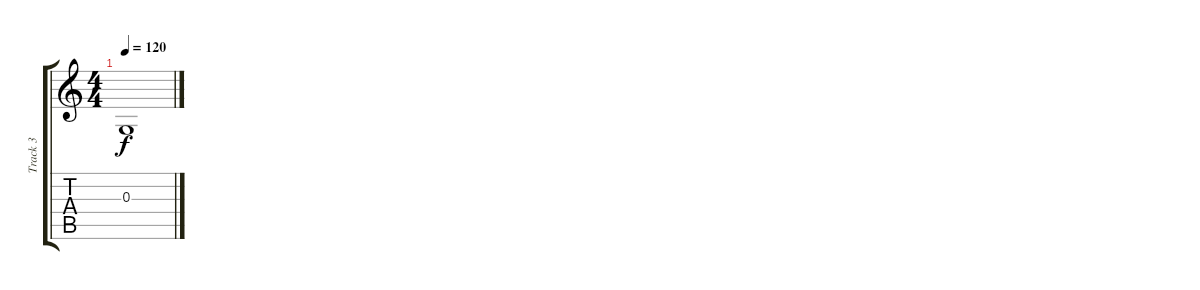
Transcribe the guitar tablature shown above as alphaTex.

\track ("Track 3" "Track 3") {instrument violin}
\staff {score tabs}
\tuning (E4 B3 G3 D3 A2 E2) {hide}
\ts (4 4)
\tempo 120
\clef g2
\ks c
0.3.1{dy f instrument violin}
